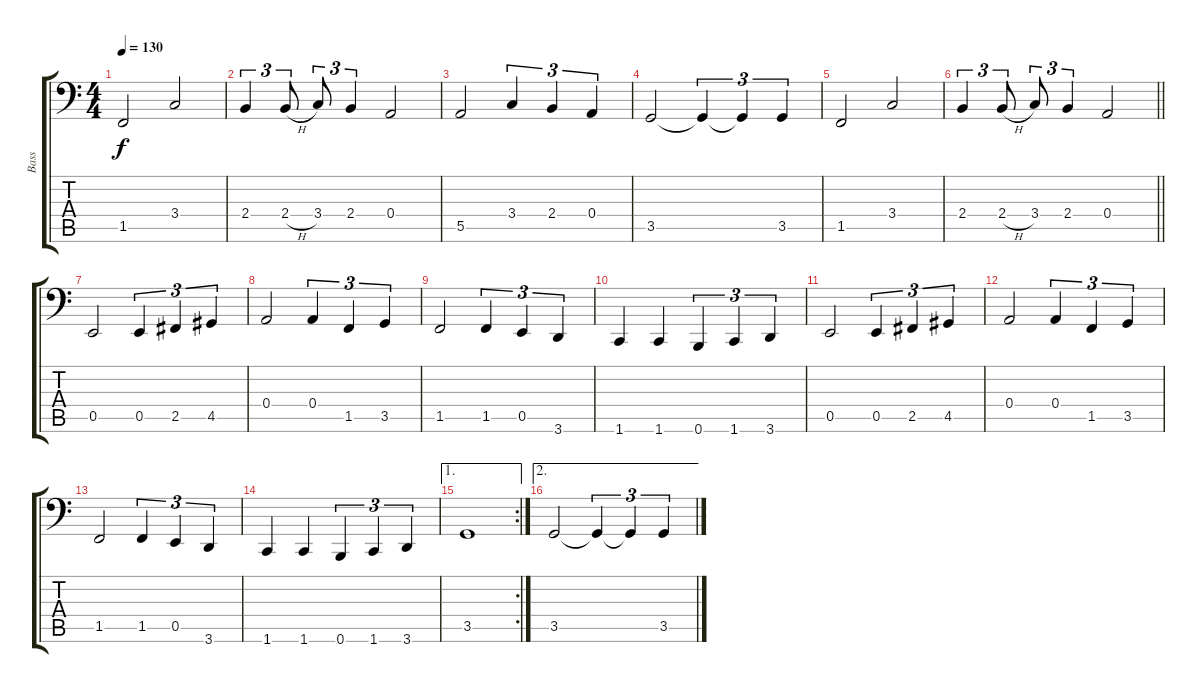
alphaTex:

\track ("Bass" "Bass") {instrument electricbassfinger}
\staff {score tabs}
\tuning (C3 G2 D2 A1 E1 B0) {hide}
\ts (4 4)
\tempo 130
\clef f4
\ks c
1.5.2{dy f} 3.4.2 |
2.4.4{tu (3 2)} 2.4{h}.8{tu (3 2)} 3.4.8{tu (3 2)} 2.4.4{tu (3 2)} 0.4.2 |
5.5.2 3.4.4{tu (3 2)} 2.4.4{tu (3 2)} 0.4.4{tu (3 2)} |
3.5.2 3.5{t}.4{tu (3 2)} 3.5{t}.4{tu (3 2)} 3.5.4{tu (3 2)} |
1.5.2 3.4.2 |
\barLineRight lightlight
2.4.4{tu (3 2)} 2.4{h}.8{tu (3 2)} 3.4.8{tu (3 2)} 2.4.4{tu (3 2)} 0.4.2 |
0.5.2{volume 16} 0.5.4{tu (3 2)} 2.5.4{tu (3 2)} 4.5.4{tu (3 2)} |
0.4.2 0.4.4{tu (3 2)} 1.5.4{tu (3 2)} 3.5.4{tu (3 2)} |
1.5.2 1.5.4{tu (3 2)} 0.5.4{tu (3 2)} 3.6.4{tu (3 2)} |
1.6.4 1.6.4 0.6.4{tu (3 2)} 1.6.4{tu (3 2)} 3.6.4{tu (3 2)} |
0.5.2 0.5.4{tu (3 2)} 2.5.4{tu (3 2)} 4.5.4{tu (3 2)} |
0.4.2 0.4.4{tu (3 2)} 1.5.4{tu (3 2)} 3.5.4{tu (3 2)} |
1.5.2 1.5.4{tu (3 2)} 0.5.4{tu (3 2)} 3.6.4{tu (3 2)} |
1.6.4 1.6.4 0.6.4{tu (3 2)} 1.6.4{tu (3 2)} 3.6.4{tu (3 2)} |
\ae 1
\rc 2
3.5.1 |
\ae 2
3.5.2 3.5{t}.4{tu (3 2)} 3.5{t}.4{tu (3 2)} 3.5.4{tu (3 2)}
